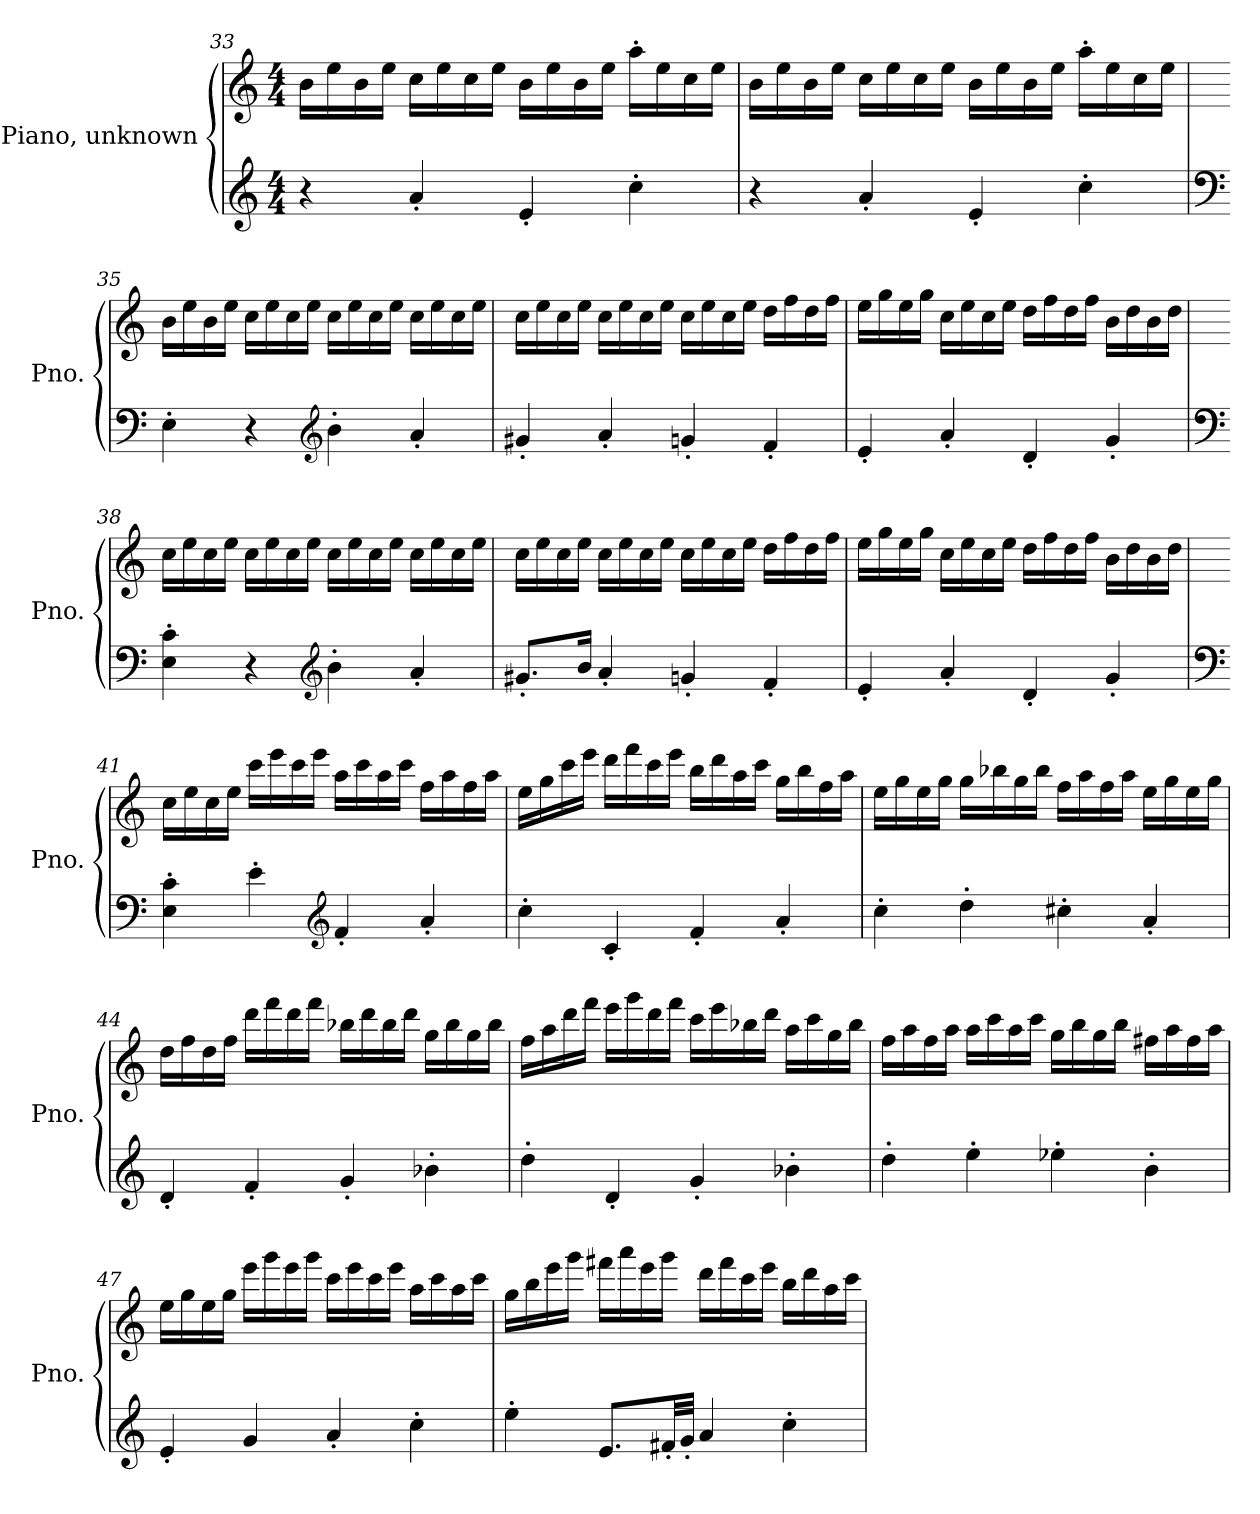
**kern	**kern
*part1	*part1
*staff2	*staff1
*I"Piano, unknown	*
*I'Pno.	*
!!LO:LB:g=z
*clefG2	*clefG2
*k[]	*k[]
*M4/4	*M4/4
=33	=33
4r	16b\LL
.	16ee\
.	16b\
.	16ee\JJ
4a'/	16cc\LL
.	16ee\
.	16cc\
.	16ee\JJ
4e'/	16b\LL
.	16ee\
.	16b\
.	16ee\JJ
4cc'\	16aa'\LL
.	16ee\
.	16cc\
.	16ee\JJ
=34	=34
4r	16b\LL
.	16ee\
.	16b\
.	16ee\JJ
4a'/	16cc\LL
.	16ee\
.	16cc\
.	16ee\JJ
4e'/	16b\LL
.	16ee\
.	16b\
.	16ee\JJ
4cc'\	16aa'\LL
.	16ee\
.	16cc\
.	16ee\JJ
!!LO:LB:g=z
=35	=35
*clefF4	*
4E'\	16b\LL
.	16ee\
.	16b\
.	16ee\JJ
4r	16cc\LL
.	16ee\
.	16cc\
.	16ee\JJ
*clefG2	*
4b'\	16cc\LL
.	16ee\
.	16cc\
.	16ee\JJ
4a'/	16cc\LL
.	16ee\
.	16cc\
.	16ee\JJ
=36	=36
4g#X'/	16cc\LL
.	16ee\
.	16cc\
.	16ee\JJ
4a'/	16cc\LL
.	16ee\
.	16cc\
.	16ee\JJ
4gn'/	16cc\LL
.	16ee\
.	16cc\
.	16ee\JJ
4f'/	16dd\LL
.	16ff\
.	16dd\
.	16ff\JJ
!!LO:LB:g=z
=37	=37
4e'/	16ee\LL
.	16gg\
.	16ee\
.	16gg\JJ
4a'/	16cc\LL
.	16ee\
.	16cc\
.	16ee\JJ
4d'/	16dd\LL
.	16ff\
.	16dd\
.	16ff\JJ
4g'/	16b\LL
.	16dd\
.	16b\
.	16dd\JJ
=38	=38
*clefF4	*
4E\' 4c\'	16cc\LL
.	16ee\
.	16cc\
.	16ee\JJ
4r	16cc\LL
.	16ee\
.	16cc\
.	16ee\JJ
*clefG2	*
4b'\	16cc\LL
.	16ee\
.	16cc\
.	16ee\JJ
4a'/	16cc\LL
.	16ee\
.	16cc\
.	16ee\JJ
!!LO:PB:g=z
=39	=39
8.g#X'/L	16cc\LL
.	16ee\
.	16cc\
16b/Jk	16ee\JJ
4a'/	16cc\LL
.	16ee\
.	16cc\
.	16ee\JJ
4gn'/	16cc\LL
.	16ee\
.	16cc\
.	16ee\JJ
4f'/	16dd\LL
.	16ff\
.	16dd\
.	16ff\JJ
=40	=40
4e'/	16ee\LL
.	16gg\
.	16ee\
.	16gg\JJ
4a'/	16cc\LL
.	16ee\
.	16cc\
.	16ee\JJ
4d'/	16dd\LL
.	16ff\
.	16dd\
.	16ff\JJ
4g'/	16b\LL
.	16dd\
.	16b\
.	16dd\JJ
!!LO:LB:g=z
=41	=41
*clefF4	*
4E\' 4c\'	16cc\LL
.	16ee\
.	16cc\
.	16ee\JJ
4e'\	16ccc\LL
.	16eee\
.	16ccc\
.	16eee\JJ
*clefG2	*
4f'/	16aa\LL
.	16ccc\
.	16aa\
.	16ccc\JJ
4a'/	16ff\LL
.	16aa\
.	16ff\
.	16aa\JJ
=42	=42
4cc'\	16ee\LL
.	16gg\
.	16ccc\
.	16eee\JJ
4c'/	16ddd\LL
.	16fff\
.	16ccc\
.	16eee\JJ
4f'/	16bb\LL
.	16ddd\
.	16aa\
.	16ccc\JJ
4a'/	16gg\LL
.	16bb\
.	16ff\
.	16aa\JJ
!!LO:LB:g=z
=43	=43
4cc'\	16ee\LL
.	16gg\
.	16ee\
.	16gg\JJ
4dd'\	16gg\LL
.	16bb-X\
.	16gg\
.	16bb-\JJ
4cc#X'\	16ff\LL
.	16aa\
.	16ff\
.	16aa\JJ
4a'/	16ee\LL
.	16gg\
.	16ee\
.	16gg\JJ
=44	=44
4d'/	16dd\LL
.	16ff\
.	16dd\
.	16ff\JJ
4f'/	16ddd\LL
.	16fff\
.	16ddd\
.	16fff\JJ
4g'/	16bb-X\LL
.	16ddd\
.	16bb-\
.	16ddd\JJ
4b-X'\	16gg\LL
.	16bb-\
.	16gg\
.	16bb-\JJ
!!LO:LB:g=z
=45	=45
4dd'\	16ff\LL
.	16aa\
.	16ddd\
.	16fff\JJ
4d'/	16eee\LL
.	16ggg\
.	16ddd\
.	16fff\JJ
4g'/	16ccc\LL
.	16eee\
.	16bb-X\
.	16ddd\JJ
4b-X'\	16aa\LL
.	16ccc\
.	16gg\
.	16bb-\JJ
=46	=46
4dd'\	16ff\LL
.	16aa\
.	16ff\
.	16aa\JJ
4ee'\	16aa\LL
.	16ccc\
.	16aa\
.	16ccc\JJ
4ee-X'\	16gg\LL
.	16bb\
.	16gg\
.	16bb\JJ
4b'\	16ff#X\LL
.	16aa\
.	16ff#\
.	16aa\JJ
!!LO:LB:g=z
=47	=47
4e'/	16ee\LL
.	16gg\
.	16ee\
.	16gg\JJ
4g/	16eee\LL
.	16ggg\
.	16eee\
.	16ggg\JJ
4a'/	16ccc\LL
.	16eee\
.	16ccc\
.	16eee\JJ
4cc'\	16aa\LL
.	16ccc\
.	16aa\
.	16ccc\JJ
=48	=48
4ee'\	16gg\LL
.	16bb\
.	16eee\
.	16ggg\JJ
8.e/L	16fff#X\LL
.	16aaa\
.	16eee\
32f#X'/LL	16ggg\JJ
32g'/JJJ	.
4a/	16ddd\LL
.	16fff#\
.	16ccc\
.	16eee\JJ
4cc'\	16bb\LL
.	16ddd\
.	16aa\
.	16ccc\JJ
=	=
*-	*-
